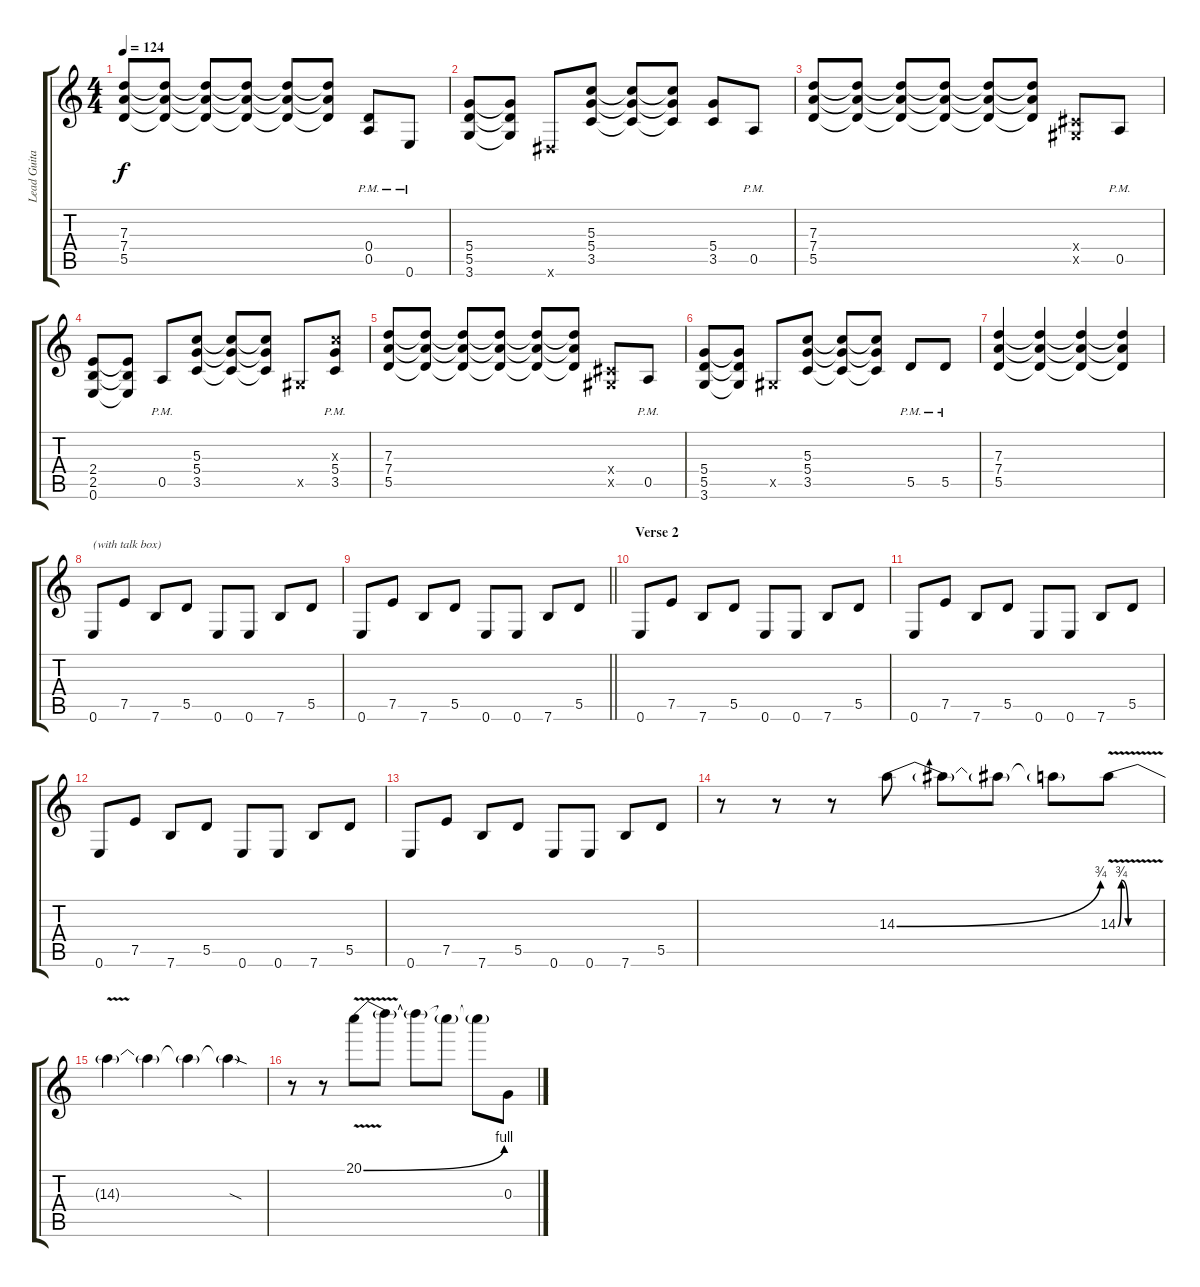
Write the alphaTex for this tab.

\track ("Lead Guitar" "Lead Guita") {instrument distortionguitar}
\staff {score tabs}
\tuning (E4 B3 G3 D3 A2 E2) {hide}
\ts (4 4)
\tempo 124
\clef g2
\ks c
(7.3 7.4 5.5).8{dy f} (7.3{t} 7.4{t} 5.5{t}).8 (7.3{t} 7.4{t} 5.5{t}).8 (7.3{t} 7.4{t} 5.5{t}).8 (7.3{t} 7.4{t} 5.5{t}).8 (7.3{t} 7.4{t} 5.5{t}).8 (0.4{pm} 0.5{pm}).8 0.6{pm}.8 |
(5.4 5.5 3.6).8 (5.4{t} 5.5{t} 3.6{t}).8 -1.6{x}.8 (5.3 5.4 3.5).8 (5.3{t} 5.4{t} 3.5{t}).8 (5.3{t} 5.4{t} 3.5{t}).8 (5.4 3.5).8 0.5{pm}.8 |
(7.3 7.4 5.5).8 (7.3{t} 7.4{t} 5.5{t}).8 (7.3{t} 7.4{t} 5.5{t}).8 (7.3{t} 7.4{t} 5.5{t}).8 (7.3{t} 7.4{t} 5.5{t}).8 (7.3{t} 7.4{t} 5.5{t}).8 (-1.4{x} -1.5{x}).8 0.5{pm}.8 |
(2.4 2.5 0.6).8 (2.4{t} 2.5{t} 0.6{t}).8 0.5{pm}.8 (5.3 5.4 3.5).8 (5.3{t} 5.4{t} 3.5{t}).8 (5.3{t} 5.4{t} 3.5{t}).8 -1.5{x}.8 (5.3{x} 5.4 3.5{pm}).8 |
(7.3 7.4 5.5).8 (7.3{t} 7.4{t} 5.5{t}).8 (7.3{t} 7.4{t} 5.5{t}).8 (7.3{t} 7.4{t} 5.5{t}).8 (7.3{t} 7.4{t} 5.5{t}).8 (7.3{t} 7.4{t} 5.5{t}).8 (-1.4{x} -1.5{x}).8 0.5{pm}.8 |
(5.4 5.5 3.6).8 (5.4{t} 5.5{t} 3.6{t}).8 -1.5{x}.8 (5.3 5.4 3.5).8 (5.3{t} 5.4{t} 3.5{t}).8 (5.3{t} 5.4{t} 3.5{t}).8 5.5{pm}.8 5.5{pm}.8 |
(7.3 7.4 5.5).4 (7.3{t} 7.4{t} 5.5{t}).4 (7.3{t} 7.4{t} 5.5{t}).4 (7.3{t} 7.4{t} 5.5{t}).4 |
0.6.8{txt "(with talk box)"} 7.5.8 7.6.8 5.5.8 0.6.8 0.6.8 7.6.8 5.5.8 |
\barLineRight lightlight
0.6.8 7.5.8 7.6.8 5.5.8 0.6.8 0.6.8 7.6.8 5.5.8 |
\section ("" "Verse 2")
0.6.8 7.5.8 7.6.8 5.5.8 0.6.8 0.6.8 7.6.8 5.5.8 |
0.6.8 7.5.8 7.6.8 5.5.8 0.6.8 0.6.8 7.6.8 5.5.8 |
0.6.8 7.5.8 7.6.8 5.5.8 0.6.8 0.6.8 7.6.8 5.5.8 |
0.6.8 7.5.8 7.6.8 5.5.8 0.6.8 0.6.8 7.6.8 5.5.8 |
r.8 r.8 r.8 14.3{be (bend 0 0 60 3)}.8 14.3{t}.8 14.3{t}.8 14.3{t}.8 14.3{be (custom 0 0 5 3 15 0 45 0 60 0) v}.8 |
14.3{t}.4 14.3{t}.4 14.3{t}.4 14.3{sod t}.4 |
r.8 r.8 20.1{be (bend 0 0 60 4) v}.8 20.1{t}.8 20.1{t}.8 20.1{t}.8 20.1{t}.8 0.3.8
